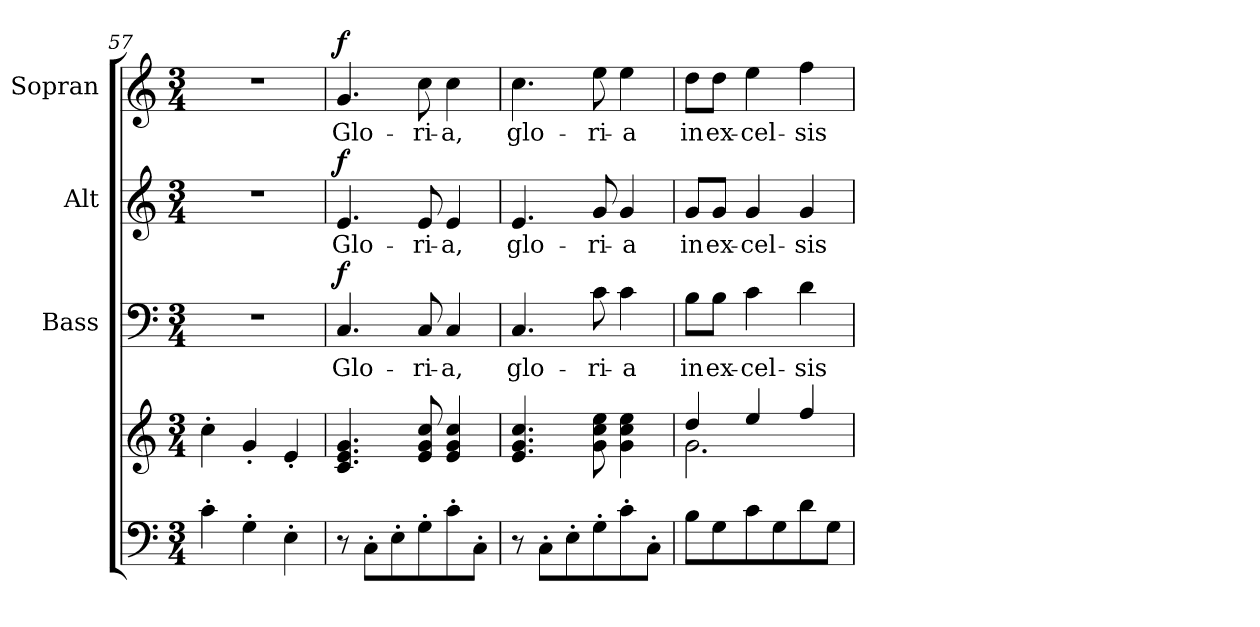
**kern	**kern	**kern	**text	**dynam	**kern	**text	**dynam	**kern	**text	**dynam
*part4	*part4	*part3	*part3	*part3	*part2	*part2	*part2	*part1	*part1	*part1
*staff5	*staff4	*staff3	*staff3	*staff3	*staff2	*staff2	*staff2	*staff1	*staff1	*staff1
*	*	*I"Bass	*	*	*I"Alt	*	*	*I"Sopran	*	*
*	*	*I'B.	*	*	*I'A.	*	*	*I'S.	*	*
*clefF4	*clefG2	*clefF4	*	*	*clefG2	*	*	*clefG2	*	*
*k[]	*k[]	*k[]	*	*	*k[]	*	*	*k[]	*	*
*C:	*C:	*C:	*	*	*C:	*	*	*C:	*	*
*M3/4	*M3/4	*M3/4	*	*	*M3/4	*	*	*M3/4	*	*
=57	=57	=57	=57	=57	=57	=57	=57	=57	=57	=57
4c'>\	4cc'>\	2.r	.	.	2.r	.	.	2.r	.	.
4G'>\	4g'</	.	.	.	.	.	.	.	.	.
4E'>\	4e'</	.	.	.	.	.	.	.	.	.
=58	=58	=58	=58	=58	=58	=58	=58	=58	=58	=58
!	!	!	!LO:LY:b	!LO:DY:a	!	!LO:LY:b	!LO:DY:a	!	!LO:LY:b	!LO:DY:a
8r	4.c/ 4.e/ 4.g/	4.C/	Glo-	f	4.e/	Glo-	f	4.g/	Glo-	f
8C'>\L	.	.	.	.	.	.	.	.	.	.
8E'>\	.	.	.	.	.	.	.	.	.	.
!	!	!	!LO:LY:b	!	!	!LO:LY:b	!	!	!LO:LY:b	!
8G'>\	8e/ 8g/ 8cc/	8C/	-ri-	.	8e/	-ri-	.	8cc\	-ri-	.
!	!	!	!LO:LY:b	!	!	!LO:LY:b	!	!	!LO:LY:b	!
8c'>\	4e/ 4g/ 4cc/	4C/	-a,	.	4e/	-a,	.	4cc\	-a,	.
8C'>\J	.	.	.	.	.	.	.	.	.	.
=59	=59	=59	=59	=59	=59	=59	=59	=59	=59	=59
!	!	!	!LO:LY:b	!	!	!LO:LY:b	!	!	!LO:LY:b	!
8r	4.e/ 4.g/ 4.cc/	4.C/	glo-	.	4.e/	glo-	.	4.cc\	glo-	.
8C'>\L	.	.	.	.	.	.	.	.	.	.
8E'>\	.	.	.	.	.	.	.	.	.	.
!	!	!	!LO:LY:b	!	!	!LO:LY:b	!	!	!LO:LY:b	!
8G'>\	8g\ 8cc\ 8ee\	8c\	-ri-	.	8g/	-ri-	.	8ee\	-ri-	.
!	!	!	!LO:LY:b	!	!	!LO:LY:b	!	!	!LO:LY:b	!
8c'>\	4g\ 4cc\ 4ee\	4c\	-a	.	4g/	-a	.	4ee\	-a	.
8C'>\J	.	.	.	.	.	.	.	.	.	.
=60	=60	=60	=60	=60	=60	=60	=60	=60	=60	=60
*	*^	*	*	*	*	*	*	*	*	*
!	!	!	!	!LO:LY:b	!	!	!LO:LY:b	!	!	!LO:LY:b	!
8B\L	4dd/	2.g\	8B\L	in	.	8g/L	in	.	8dd\L	in	.
!	!	!	!	!LO:LY:b	!	!	!LO:LY:b	!	!	!LO:LY:b	!
8G\	.	.	8B\J	ex-	.	8g/J	ex-	.	8dd\J	ex-	.
!	!	!	!	!LO:LY:b	!	!	!LO:LY:b	!	!	!LO:LY:b	!
8c\	4ee/	.	4c\	-cel-	.	4g/	-cel-	.	4ee\	-cel-	.
8G\	.	.	.	.	.	.	.	.	.	.	.
!	!	!	!	!LO:LY:b	!	!	!LO:LY:b	!	!	!LO:LY:b	!
8d\	4ff/	.	4d\	-sis	.	4g/	-sis	.	4ff\	-sis	.
8G\J	.	.	.	.	.	.	.	.	.	.	.
*	*v	*v	*	*	*	*	*	*	*	*	*
=	=	=	=	=	=	=	=	=	=	=
*-	*-	*-	*-	*-	*-	*-	*-	*-	*-	*-
